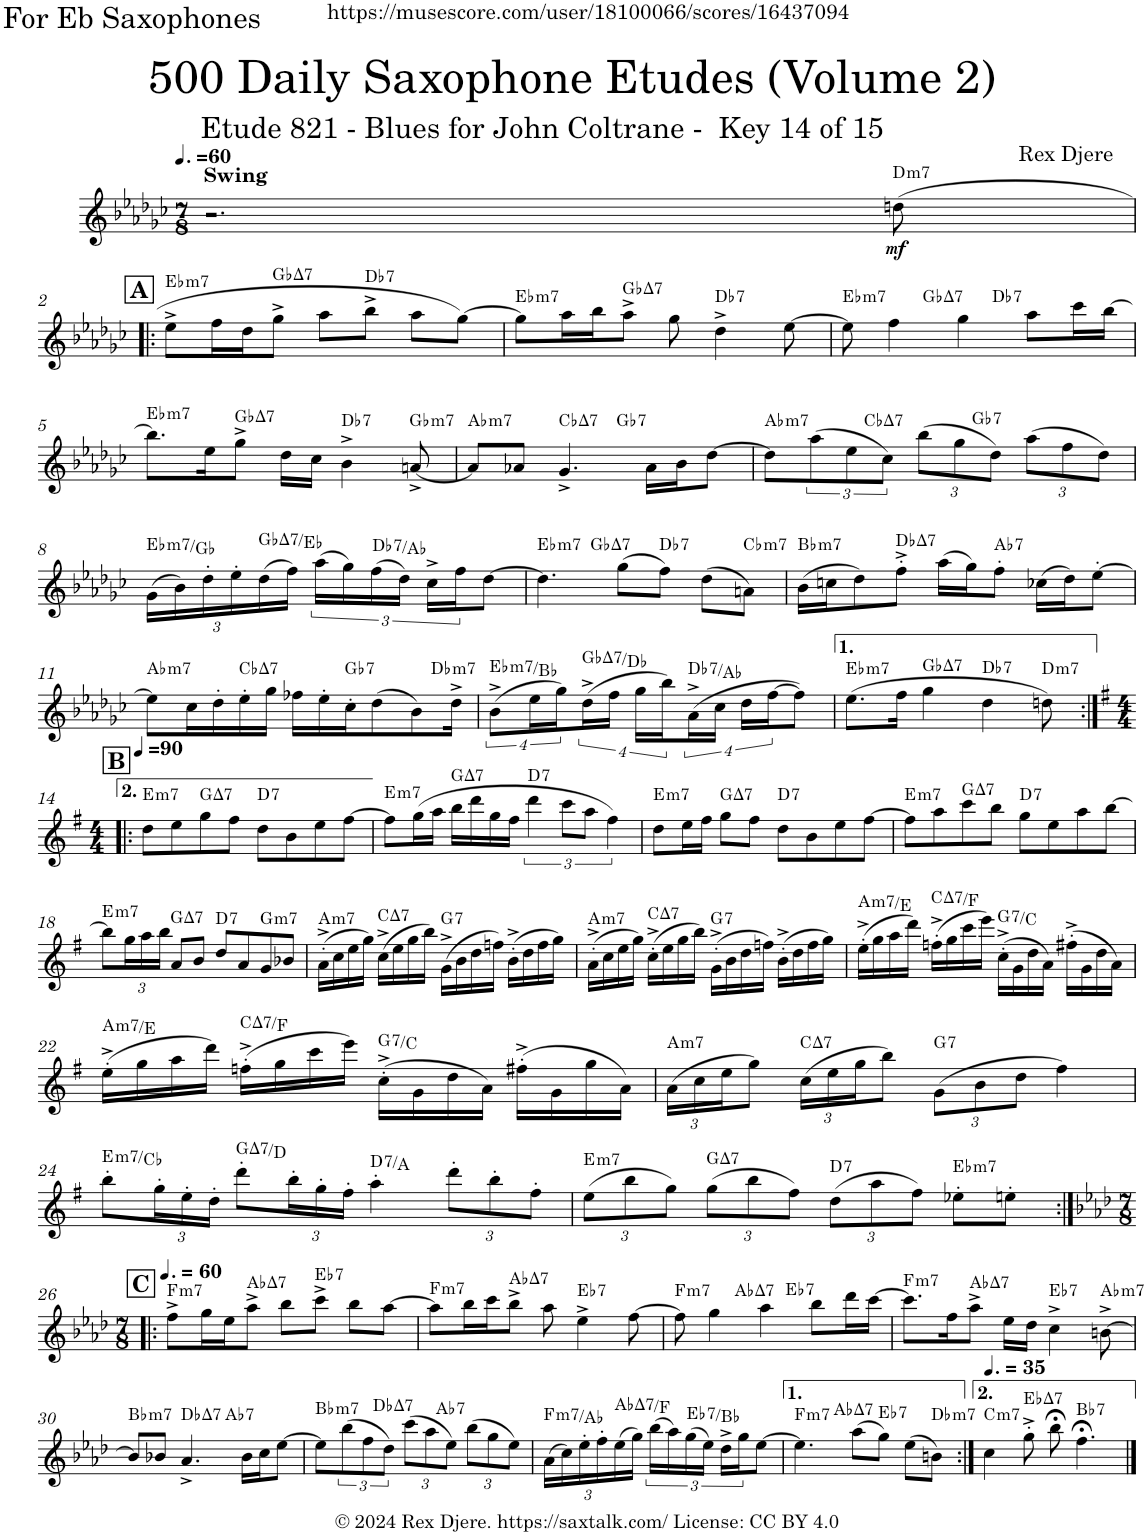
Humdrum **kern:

**kern	**dynam	**harte
*part1	*part1	*part1
*staff1	*staff1	*
*I"Alto Saxophone	*	*
*I'A. Sax.	*	*
*clefG2	*	*
*Trd5c9	*	*
*k[b-e-a-d-g-c-]	*	*
*M7/8	*	*
*MM90	*	*
=1	=1	=1
!LO:TX:a:B:t=Swing	!	!
2.r	.	.
!	!LO:DY:b	!LO:H:kt=m7
(8ddn\	mf	D:min7
!!LO:LB:g=z
!!LO:REH:place=s1:a:B:cj:fs=14:t=A
=2!|:	=2!|:	=2!|:
!	!	!LO:H:kt=m7
8ee-^\L	.	Eb:min7
16ff\L	.	.
16dd-\J	.	.
!	!	!LO:H:kt=7
8gg-^\J	.	Gb:maj7
8aa-\L	.	.
!	!	!LO:H:kt=7
8bb-^\J	.	Db:7
8aa-\L	.	.
[8gg-\J)	.	.
=3	=3	=3
!	!	!LO:H:kt=m7
8gg-\L]	.	Eb:min7
16aa-\L	.	.
16bb-\J	.	.
!	!	!LO:H:kt=7
8aa-^\J	.	Gb:maj7
8gg-\	.	.
!	!	!LO:H:kt=7
4dd-^\	.	Db:7
[8ee-\	.	.
=4	=4	=4
!	!	!LO:H:kt=m7
*^	*	*
*	*^	*	*
8ee-\]	4ryy	2ryy	.	Eb:min7
4ff\	.	.	.	.
!	!	!	!	!LO:H:kt=7
.	2ryy	.	.	Gb:maj7
4gg-\	.	.	.	.
!	!	!	!	!LO:H:kt=7
.	.	4.ryy	.	Db:7
8aa-\L	.	.	.	.
16ccc-\L	8ryy	.	.	.
[16bb-\JJ	.	.	.	.
!!LO:LB:g=z	!!	!!
=5	=5	=5	=5	=5
!	!	!	!	!LO:H:kt=m7
*v	*v	*v	*	*
8.bb-\L]	.	Eb:min7
16ee-\K	.	.
!	!	!LO:H:kt=7
8gg-^\J	.	Gb:maj7
16dd-\LL	.	.
16cc-\JJ	.	.
!	!	!LO:H:kt=7
4b-^\	.	Db:7
!	!	!LO:H:kt=m7
[8an^/	.	Gb:min7
=6	=6	=6
!	!	!LO:H:kt=m7
*^	*	*
8a/L]	2ryy	.	Ab:min7
8a-X/J	.	.	.
!	!	!	!LO:H:kt=7
4.g-^/	.	.	Cb:maj7
!	!	!	!LO:H:kt=7
.	4.ryy	.	Gb:7
16a-\LL	.	.	.
16b-\J	.	.	.
[8dd-\J	.	.	.
=7	=7	=7	=7
!	!	!	!LO:H:kt=m7
*	*^	*	*
8dd-\L]	4ryy	2ryy	.	Ab:min7
(12aa-\	.	.	.	.
12ee-\	.	.	.	.
!	!	!	!	!LO:H:kt=7
.	2ryy	.	.	Cb:maj7
12cc-\J)	.	.	.	.
*Xbrackettup	*	*	*	*
(12bb-\L	.	.	.	.
12gg-\	.	.	.	.
!	!	!	!	!LO:H:kt=7
.	.	4.ryy	.	Gb:7
12dd-\J)	.	.	.	.
(12aa-\L	.	.	.	.
12ff\	.	.	.	.
.	8ryy	.	.	.
12dd-\J)	.	.	.	.
!!LO:LB:g=z	!!	!!
=8	=8	=8	=8	=8
!	!	!	!	!LO:H:kt=m7
*v	*v	*v	*	*
(16g-\LL	.	Eb:min7/b3
16b-\)	.	.
16dd-'\	.	.
16ee-'\	.	.
!	!	!LO:H:kt=7
(16dd-\	.	Gb:maj7/6
16ff\JJ)	.	.
(16aa-\LL	.	.
16gg-\)	.	.
!	!	!LO:H:kt=7
(16ff\	.	Db:7/5
16dd-\JJ)	.	.
16cc-^\LL	.	.
16ff\J	.	.
[8dd-\J	.	.
=9	=9	=9
!	!	!LO:H:kt=m7
*^	*	*
4.dd-\]	4ryy	.	Eb:min7
!	!	!	!LO:H:kt=7
.	2ryy	.	Gb:maj7
(8gg-\L	.	.	.
!	!	!	!LO:H:kt=7
8ff\J)	.	.	Db:7
(8dd-\L	.	.	.
!	!	!	!LO:H:kt=m7
8an\J)	8ryy	.	Cb:min7
=10	=10	=10	=10
!	!	!	!LO:H:kt=m7
*v	*v	*	*
(16b-\LL	.	Bb:min7
16ccn\J	.	.
8dd-\)	.	.
!	!	!LO:H:kt=7
8ff'^\J	.	Db:maj7
(16aa-\LL	.	.
16gg-\J)	.	.
!	!	!LO:H:kt=7
8ff'\J	.	Ab:7
(16cc-X\LL	.	.
16dd-\J)	.	.
[8ee-'\J	.	.
!!LO:LB:g=z
=11	=11	=11
!	!	!LO:H:kt=m7
*^	*	*
8ee-\L]	2.ryy	.	Ab:min7
16cc-\L	.	.	.
16dd-'\	.	.	.
!	!	!	!LO:H:kt=7
16ee-'\	.	.	Cb:maj7
16gg-\JJ	.	.	.
16ff-X\LL	.	.	.
16ee-'\	.	.	.
!	!	!	!LO:H:kt=7
16cc-'\J	.	.	Gb:7
(8dd-\	.	.	.
8b-\)	.	.	.
!	!	!	!LO:H:kt=m7
.	8ryy	.	Db:min7
16dd-^\Jk	.	.	.
=12	=12	=12	=12
!	!	!	!LO:H:kt=m7
*v	*v	*	*
(8b-^\L	.	Eb:min7/5
16ee-\L	.	.
16gg-\)	.	.
!	!	!LO:H:kt=7
(16dd-^\	.	Gb:maj7/5
16ff\JJ	.	.
16gg-\LL	.	.
16bb-\)	.	.
!	!	!LO:H:kt=7
(16a-^\	.	Db:7/5
16cc-\JJ	.	.
16dd-\LL	.	.
[16ff\J	.	.
8ff\J])	.	.
=13	=13	=13
!	!	!LO:H:kt=m7
(8.ee-\L	.	Eb:min7
16ff\Jk	.	.
!	!	!LO:H:kt=7
4gg-\	.	Gb:maj7
!	!	!LO:H:kt=7
4dd-\	.	Db:7
!	!	!LO:H:kt=m7
8ddn\)	.	D:min7
!!LO:LB:g=z
=14:|!|:	=14:|!|:	=14:|!|:
!!LO:REH:place=s1:a:B:cj:fs=14:t=B
*k[f#]	*	*
*M4/4	*	*
*MM90	*	*
!	!	!LO:H:kt=m7
8dd\L	.	E:min7
8ee\	.	.
!	!	!LO:H:kt=7
8gg\	.	G:maj7
8ff#\J	.	.
!	!	!LO:H:kt=7
8dd\L	.	D:7
8b\	.	.
8ee\	.	.
[8ff#\J	.	.
=15	=15	=15
!	!	!LO:H:kt=m7
8ff#\L]	.	E:min7
(16gg\L	.	.
16aa\JJ	.	.
!	!	!LO:H:kt=7
16bb\LL	.	G:maj7
16ddd\	.	.
16gg\	.	.
16ff#\JJ	.	.
*brackettup	*	*
!	!	!LO:H:kt=7
6ddd\	.	D:7
12ccc\L	.	.
12aa\J	.	.
6ff#\)	.	.
=16	=16	=16
!	!	!LO:H:kt=m7
8dd\L	.	E:min7
16ee\L	.	.
16ff#\JJ	.	.
!	!	!LO:H:kt=7
8gg\L	.	G:maj7
8ff#\J	.	.
!	!	!LO:H:kt=7
8dd\L	.	D:7
8b\	.	.
8ee\	.	.
[8ff#\J	.	.
=17	=17	=17
!	!	!LO:H:kt=m7
8ff#\L]	.	E:min7
8aa\	.	.
!	!	!LO:H:kt=7
8ccc\	.	G:maj7
8bb\J	.	.
!	!	!LO:H:kt=7
8gg\L	.	D:7
8ee\	.	.
8aa\	.	.
[8bb\J	.	.
!!LO:LB:g=z
=18	=18	=18
!	!	!LO:H:kt=m7
8bb\L]	.	E:min7
*Xbrackettup	*	*
24gg\L	.	.
24aa\	.	.
24bb\JJ	.	.
!	!	!LO:H:kt=7
8a/L	.	G:maj7
8b/J	.	.
!	!	!LO:H:kt=7
8dd/L	.	D:7
8a/	.	.
!	!	!LO:H:kt=m7
8g/	.	G:min7
8b-X/J	.	.
=19	=19	=19
!	!	!LO:H:kt=m7
(16a'^\LL	.	A:min7
16cc\	.	.
16ee\	.	.
16gg\JJ)	.	.
!	!	!LO:H:kt=7
(16cc^\LL	.	C:maj7
16ee\	.	.
16gg\	.	.
16bb\JJ)	.	.
!	!	!LO:H:kt=7
(16g^\LL	.	G:7
16b\	.	.
16dd\	.	.
16ffn\JJ)	.	.
(16b'^\LL	.	.
16dd\	.	.
16ff\	.	.
16gg\JJ)	.	.
=20	=20	=20
!	!	!LO:H:kt=m7
(16a'^\LL	.	A:min7
16cc\	.	.
16ee\	.	.
16gg\JJ)	.	.
!	!	!LO:H:kt=7
(16cc'^\LL	.	C:maj7
16ee\	.	.
16gg\	.	.
16bb\JJ)	.	.
!	!	!LO:H:kt=7
(16g'^\LL	.	G:7
16b\	.	.
16dd\	.	.
16ffn\JJ)	.	.
(16b'^\LL	.	.
16dd\	.	.
16ff\	.	.
16gg\JJ)	.	.
=21	=21	=21
!	!	!LO:H:kt=m7
(16ee'^\LL	.	A:min7/5
16gg\	.	.
16aa\	.	.
16ddd\JJ)	.	.
!	!	!LO:H:kt=7
(16ffn'^\LL	.	C:maj7/4
16gg\	.	.
16ccc\	.	.
16eee\JJ)	.	.
!	!	!LO:H:kt=7
(16cc'^\LL	.	G:7/4
16g\	.	.
16dd\	.	.
16a\JJ)	.	.
(16ff#X'^\LL	.	.
16g\	.	.
16dd\	.	.
16a\JJ)	.	.
!!LO:LB:g=z
=22	=22	=22
!	!	!LO:H:kt=m7
(16ee'^\LL	.	A:min7/5
16gg\	.	.
16aa\	.	.
16ddd\JJ)	.	.
!	!	!LO:H:kt=7
(16ffn'^\LL	.	C:maj7/4
16gg\	.	.
16ccc\	.	.
16eee\JJ)	.	.
!	!	!LO:H:kt=7
(16cc'^\LL	.	G:7/4
16g\	.	.
16dd\	.	.
16a\JJ)	.	.
(16ff#X'^\LL	.	.
16g\	.	.
16gg\	.	.
16a\JJ)	.	.
=23	=23	=23
!	!	!LO:H:kt=m7
(24a\LL	.	A:min7
24cc\	.	.
24ee\J	.	.
8gg\J)	.	.
!	!	!LO:H:kt=7
(24cc\LL	.	C:maj7
24ee\	.	.
24gg\J	.	.
8bb\J)	.	.
!	!	!LO:H:kt=7
(12g\L	.	G:7
12b\	.	.
12dd\J	.	.
4ff#\)	.	.
!!LO:LB:g=z
=24	=24	=24
!	!	!LO:H:kt=m7
8bb'\L	.	E:min7/bb6
24gg'\L	.	.
24ee'\	.	.
24dd'\JJ	.	.
!	!	!LO:H:kt=7
8ddd'\L	.	G:maj7/5
24bb'\L	.	.
24gg'\	.	.
24ff#'\JJ	.	.
!	!	!LO:H:kt=7
4aa'\	.	D:7/5
12ddd'\L	.	.
12bb'\	.	.
12ff#'\J	.	.
=25	=25	=25
!	!	!LO:H:kt=m7
(12ee\L	.	E:min7
12bb\	.	.
12gg\J)	.	.
!	!	!LO:H:kt=7
(12gg\L	.	G:maj7
12bb\	.	.
12ff#\J)	.	.
!	!	!LO:H:kt=7
(12dd\L	.	D:7
12aa\	.	.
12ff#\J)	.	.
!	!	!LO:H:kt=m7
8ee-X'\L	.	Eb:min7
8een'\J	.	.
!!LO:LB:g=z
=26:|!|:	=26:|!|:	=26:|!|:
!!LO:REH:place=s1:a:B:cj:fs=14:t=C
*k[b-e-a-d-]	*	*
*M7/8	*	*
*MM90	*	*
!	!	!LO:H:kt=m7
8ff^\L	.	F:min7
16gg\L	.	.
16ee-\J	.	.
!	!	!LO:H:kt=7
8aa-^\J	.	Ab:maj7
8bb-\L	.	.
!	!	!LO:H:kt=7
8ccc^\J	.	Eb:7
8bb-\L	.	.
[8aa-\J	.	.
=27	=27	=27
!	!	!LO:H:kt=m7
8aa-\L]	.	F:min7
16bb-\L	.	.
16ccc\J	.	.
!	!	!LO:H:kt=7
8bb-^\J	.	Ab:maj7
8aa-\	.	.
!	!	!LO:H:kt=7
4ee-^\	.	Eb:7
[8ff\	.	.
=28	=28	=28
!	!	!LO:H:kt=m7
*^	*	*
*	*^	*	*
8ff\]	4ryy	2ryy	.	F:min7
4gg\	.	.	.	.
!	!	!	!	!LO:H:kt=7
.	2ryy	.	.	Ab:maj7
4aa-\	.	.	.	.
!	!	!	!	!LO:H:kt=7
.	.	4.ryy	.	Eb:7
8bb-\L	.	.	.	.
16ddd-\L	8ryy	.	.	.
[16ccc\JJ	.	.	.	.
=29	=29	=29	=29	=29
!	!	!	!	!LO:H:kt=m7
*v	*v	*v	*	*
8.ccc\L]	.	F:min7
16ff\K	.	.
!	!	!LO:H:kt=7
8aa-^\J	.	Ab:maj7
16ee-\LL	.	.
16dd-\JJ	.	.
!	!	!LO:H:kt=7
4cc^\	.	Eb:7
!	!	!LO:H:kt=m7
[8bn^\	.	Ab:min7
!!LO:LB:g=z
=30	=30	=30
!	!	!LO:H:kt=m7
*^	*	*
8b/L]	2ryy	.	Bb:min7
8b-X/J	.	.	.
!	!	!	!LO:H:kt=7
4.a-^/	.	.	Db:maj7
!	!	!	!LO:H:kt=7
.	4.ryy	.	Ab:7
16b-\LL	.	.	.
16cc\J	.	.	.
[8ee-\J	.	.	.
=31	=31	=31	=31
!	!	!	!LO:H:kt=m7
*	*^	*	*
8ee-\L]	4ryy	2ryy	.	Bb:min7
*brackettup	*	*	*	*
(12bb-\	.	.	.	.
12ff\	.	.	.	.
!	!	!	!	!LO:H:kt=7
.	2ryy	.	.	Db:maj7
12dd-\J)	.	.	.	.
*Xbrackettup	*	*	*	*
(12ccc\L	.	.	.	.
12aa-\	.	.	.	.
!	!	!	!	!LO:H:kt=7
.	.	4.ryy	.	Ab:7
12ee-\J)	.	.	.	.
(12bb-\L	.	.	.	.
12gg\	.	.	.	.
.	8ryy	.	.	.
12ee-\J)	.	.	.	.
=32	=32	=32	=32	=32
!	!	!	!	!LO:H:kt=m7
*v	*v	*v	*	*
(16a-\LL	.	F:min7/b3
16cc\)	.	.
16ee-'\	.	.
16ff'\	.	.
!	!	!LO:H:kt=7
(16ee-\	.	Ab:maj7/6
16gg\JJ)	.	.
(16bb-\LL	.	.
16aa-\)	.	.
!	!	!LO:H:kt=7
(16gg\	.	Eb:7/5
16ee-\JJ)	.	.
16dd-^\LL	.	.
16gg\J	.	.
[8ee-\J	.	.
=33	=33	=33
!	!	!LO:H:kt=m7
*^	*	*
4.ee-\]	4ryy	.	F:min7
!	!	!	!LO:H:kt=7
.	2ryy	.	Ab:maj7
(8aa-\L	.	.	.
!	!	!	!LO:H:kt=7
8gg\J)	.	.	Eb:7
(8ee-\L	.	.	.
!	!	!	!LO:H:kt=m7
8bn\J)	8ryy	.	Db:min7
*v	*v	*	*
=34:|!	=34:|!	=34:|!
*MM53	*	*
*^	*	*
!	!	!	!LO:H:kt=m7
*v	*v	*	*
4cc\	.	C:min7
!	!	!LO:H:kt=7
8gg'^\	.	Eb:maj7
8bb-;<\	.	.
!	!	!LO:H:kt=7
4.ff;<\	.	Bb:7
==	==	==
*-	*-	*-
